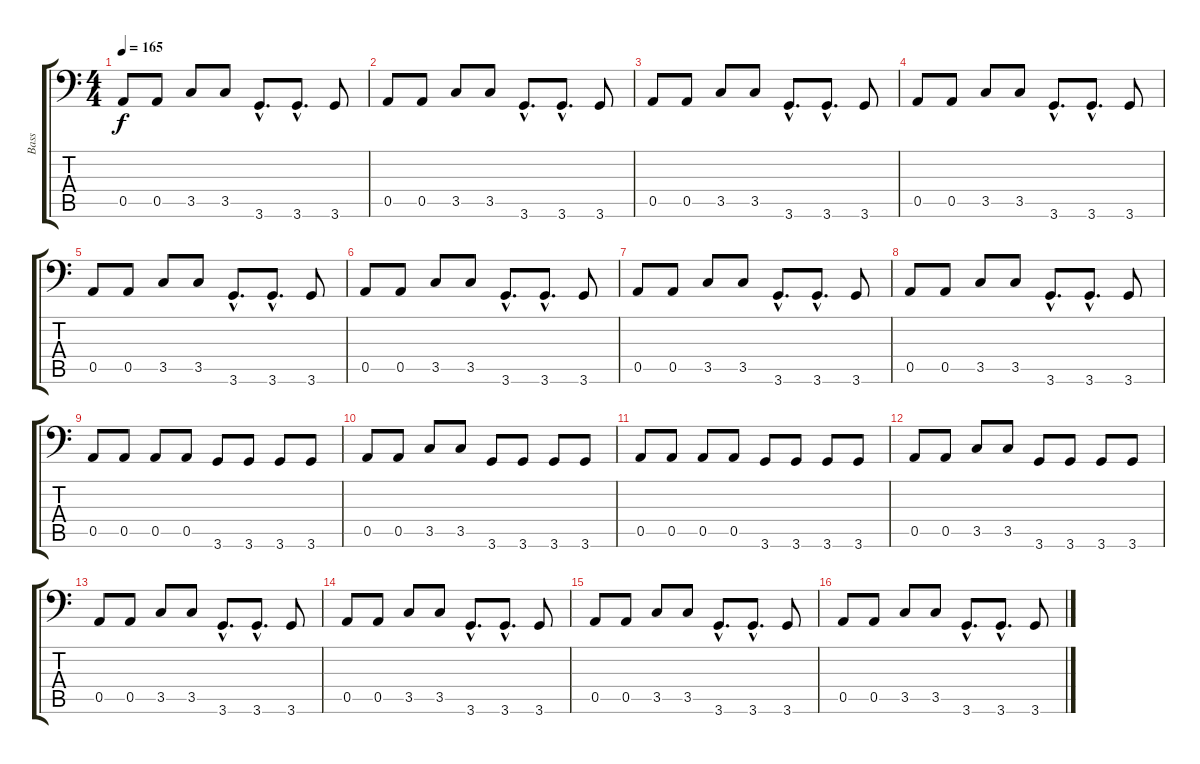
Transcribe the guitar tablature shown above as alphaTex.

\track ("Bass" "Bass") {instrument electricbassfinger}
\staff {score tabs}
\tuning (E3 B2 G2 D2 A1 E1) {hide}
\ts (4 4)
\tempo 165
\clef f4
\ks c
0.5.8{dy f instrument electricbassfinger} 0.5.8 3.5.8 3.5.8 3.6{hac}.8{d} 3.6{hac}.8{d} 3.6.8 |
0.5.8 0.5.8 3.5.8 3.5.8 3.6{hac}.8{d} 3.6{hac}.8{d} 3.6.8 |
0.5.8 0.5.8 3.5.8 3.5.8 3.6{hac}.8{d} 3.6{hac}.8{d} 3.6.8 |
0.5.8 0.5.8 3.5.8 3.5.8 3.6{hac}.8{d} 3.6{hac}.8{d} 3.6.8 |
0.5.8 0.5.8 3.5.8 3.5.8 3.6{hac}.8{d} 3.6{hac}.8{d} 3.6.8 |
0.5.8 0.5.8 3.5.8 3.5.8 3.6{hac}.8{d} 3.6{hac}.8{d} 3.6.8 |
0.5.8 0.5.8 3.5.8 3.5.8 3.6{hac}.8{d} 3.6{hac}.8{d} 3.6.8 |
0.5.8 0.5.8 3.5.8 3.5.8 3.6{hac}.8{d} 3.6{hac}.8{d} 3.6.8 |
0.5.8 0.5.8 0.5.8 0.5.8 3.6.8 3.6.8 3.6.8 3.6.8 |
0.5.8 0.5.8 3.5.8 3.5.8 3.6.8 3.6.8 3.6.8 3.6.8 |
0.5.8 0.5.8 0.5.8 0.5.8 3.6.8 3.6.8 3.6.8 3.6.8 |
0.5.8 0.5.8 3.5.8 3.5.8 3.6.8 3.6.8 3.6.8 3.6.8 |
0.5.8 0.5.8 3.5.8 3.5.8 3.6{hac}.8{d} 3.6{hac}.8{d} 3.6.8 |
0.5.8 0.5.8 3.5.8 3.5.8 3.6{hac}.8{d} 3.6{hac}.8{d} 3.6.8 |
0.5.8 0.5.8 3.5.8 3.5.8 3.6{hac}.8{d} 3.6{hac}.8{d} 3.6.8 |
0.5.8 0.5.8 3.5.8 3.5.8 3.6{hac}.8{d} 3.6{hac}.8{d} 3.6.8
